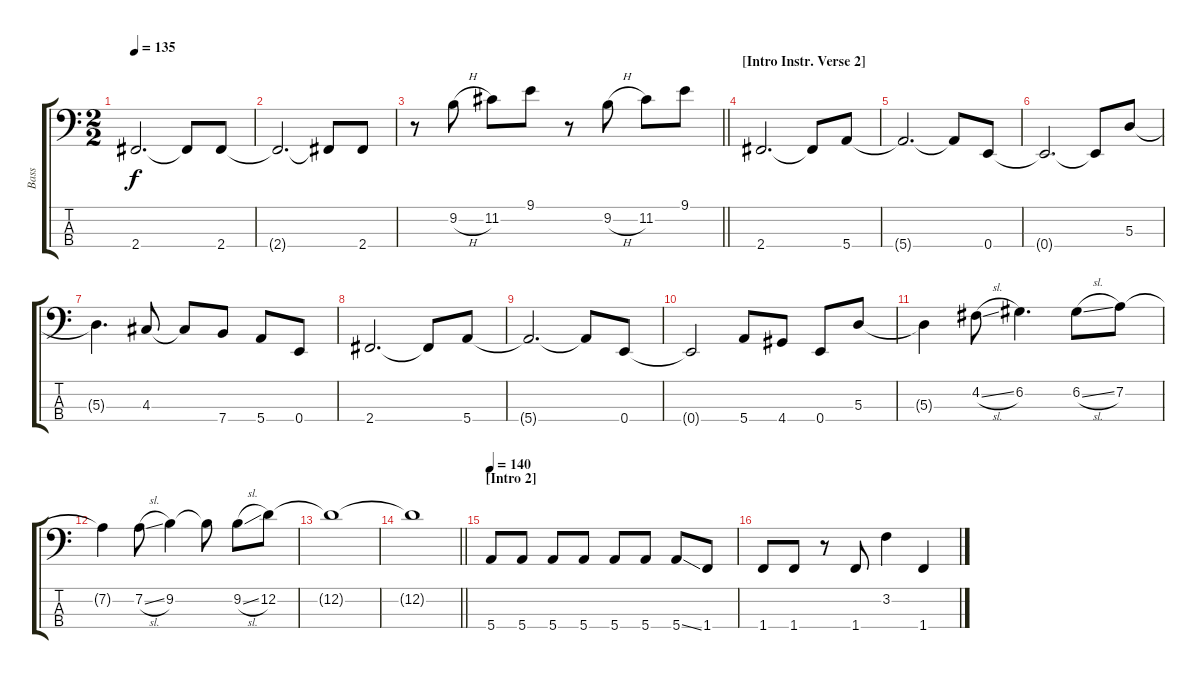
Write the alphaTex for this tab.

\track ("Bass" "Bass") {instrument electricbasspick}
\staff {score tabs}
\tuning (G2 D2 A1 E1) {hide}
\ts (2 2)
\tempo 135
\clef f4
\ks c
2.4{t}.2{d dy f} 2.4{t}.8 2.4.8 |
2.4{t}.2{d} 2.4{t}.8 2.4.8 |
\barLineRight lightlight
r.8 9.2{h}.8 11.2.8 9.1.8 r.8 9.2{h}.8 11.2.8 9.1.8 |
\section ("" "[Intro Instr. Verse 2]")
2.4.2{d} 2.4{t}.8 5.4.8 |
5.4{t}.2{d} 5.4{t}.8 0.4.8 |
0.4{t}.2{d} 0.4{t}.8 5.3.8 |
5.3{t}.4{d} 4.3.8 4.3{t}.8 7.4.8 5.4.8 0.4.8 |
2.4.2{d} 2.4{t}.8 5.4.8 |
5.4{t}.2{d} 5.4{t}.8 0.4.8 |
0.4{t}.2 5.4.8 4.4.8 0.4.8 5.3.8 |
5.3{t}.4 4.2{sl}.8 6.2.4{d} 6.2{sl}.8 7.2.8 |
7.2{t}.4 7.2{sl}.8 9.2.4 9.2{t}.8 9.2{sl}.8 12.2.8 |
12.2{t}.1 |
\barLineRight lightlight
12.2{t}.1 |
\section ("" "[Intro 2]")
\tempo 140
5.4.8 5.4.8 5.4.8 5.4.8 5.4.8 5.4.8 5.4{ss}.8 1.4.8 |
1.4.8 1.4.8 r.8 1.4.8 3.2.4 1.4{ss}.4
